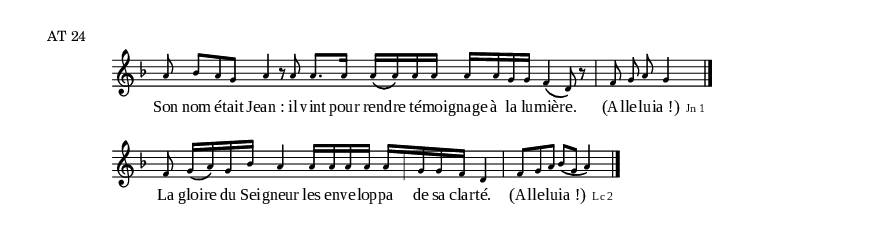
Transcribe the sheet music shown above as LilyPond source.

\version "2.10.0"
 \include "definitions.ly"
\markup {AT 24 }

\relative a' { 
	\new Staff {
		\cadenzaOn
		\key f \major
		\set Staff.instrumentName = \markup{ \center-align { } }
		a8 
		\times 2/3 { bes[ a g] }
		a4 \pespace r8 a a8.[ a16] a[\( a\) a a] a16[ a g g] f4\( d8\) r
		\barre \pespace
		\times 2/3 { f g a }
		g4
		\endBar
	}

	\addlyrics {
		Son nom é -- tait "Jean :" il vint pour ren -- dre té -- moi -- gnage à  la lu -- miè -- re. "(Al" -- le -- lu -- "ia !)"
 		\markup { \citation #"Jn 1" } }
	
	
}


\relative a' { 
	\new Staff {
		\cadenzaOn
		\key f \major
		\set Staff.instrumentName = \markup{ \center-align { } }
		f8
		g16[\( a\) g bes] a4
		a16[ a a a]
		a16[\cesurebasse \pespace  g g f] d4 \pespace\barre\pespace 
		\times 2/3 {f8[ g a]} bes[\( g] a4\) 
		\endBar
	}

	\addlyrics {
		La gloi -- re du Sei -- gneur les en -- ve -- lop -- pa de sa clar -- té. "(Al" -- le -- lu -- "ia !)" _ _
 		\markup { \citation #"Lc 2" } }
	
	
}
